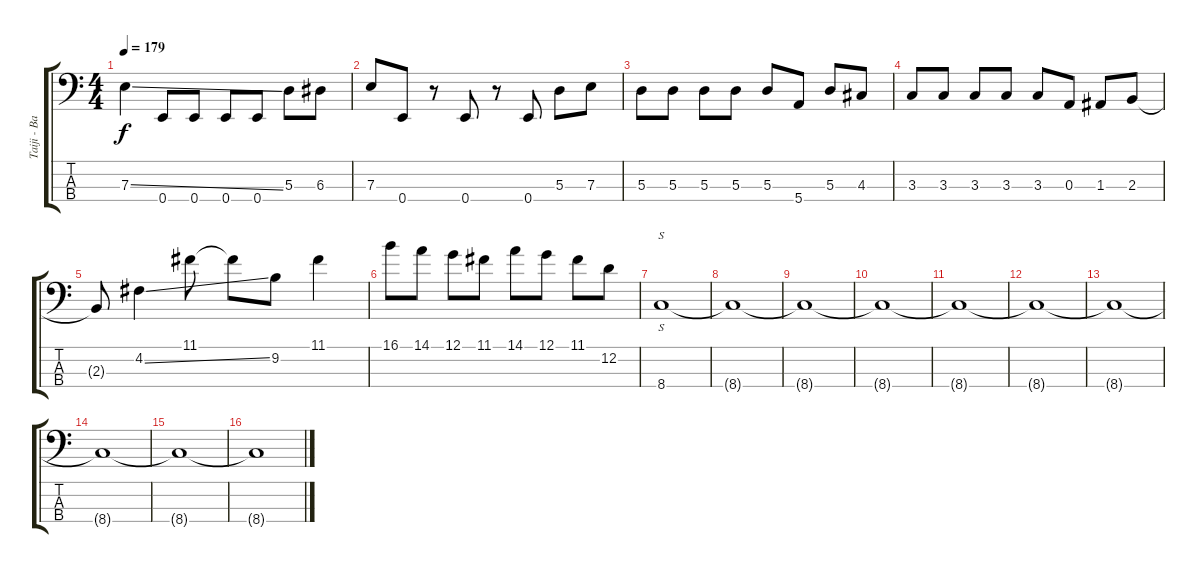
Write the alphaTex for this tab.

\track ("Taiji - Bass" "Taiji - Ba") {instrument electricbasspick}
\staff {score tabs}
\tuning (G2 D2 A1 E1) {hide}
\ts (4 4)
\tempo 179
\clef f4
\ks c
7.3{ss}.4{dy f} 0.4.8 0.4.8 0.4.8 0.4.8 5.3.8 6.3.8 |
7.3.8 0.4.8 r.8 0.4.8 r.8 0.4.8 5.3.8 7.3.8 |
5.3.8 5.3.8 5.3.8 5.3.8 5.3.8 5.4.8 5.3.8 4.3.8 |
3.3.8 3.3.8 3.3.8 3.3.8 3.3.8 0.3.8 1.3.8 2.3.8 |
2.3{t}.8 4.2{ss}.4 11.1.8 11.1{t}.8 9.2.8 11.1.4 |
16.1.8 14.1.8 12.1.8 11.1.8 14.1.8 12.1.8 11.1.8 12.2.8 |
8.4.1{s} |
8.4{t}.1 |
8.4{t}.1 |
8.4{t}.1 |
8.4{t}.1 |
8.4{t}.1 |
8.4{t}.1 |
8.4{t}.1 |
8.4{t}.1 |
8.4{t}.1
